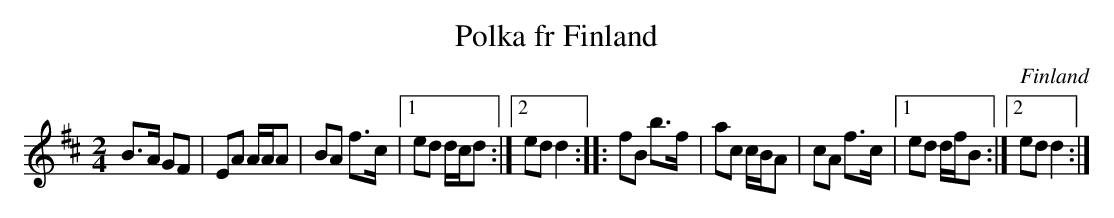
X:1
T:Polka fr Finland
O:Finland
M:2/4
L:1/8
K:D
B>A GF | EA A/A/A | BA f>c \
|1 ed d/c/d :|2 edd2::\
fB b>f | ac c/B/A | cA f>c \
|1ed d/f/B :|2 ed d2 :|
